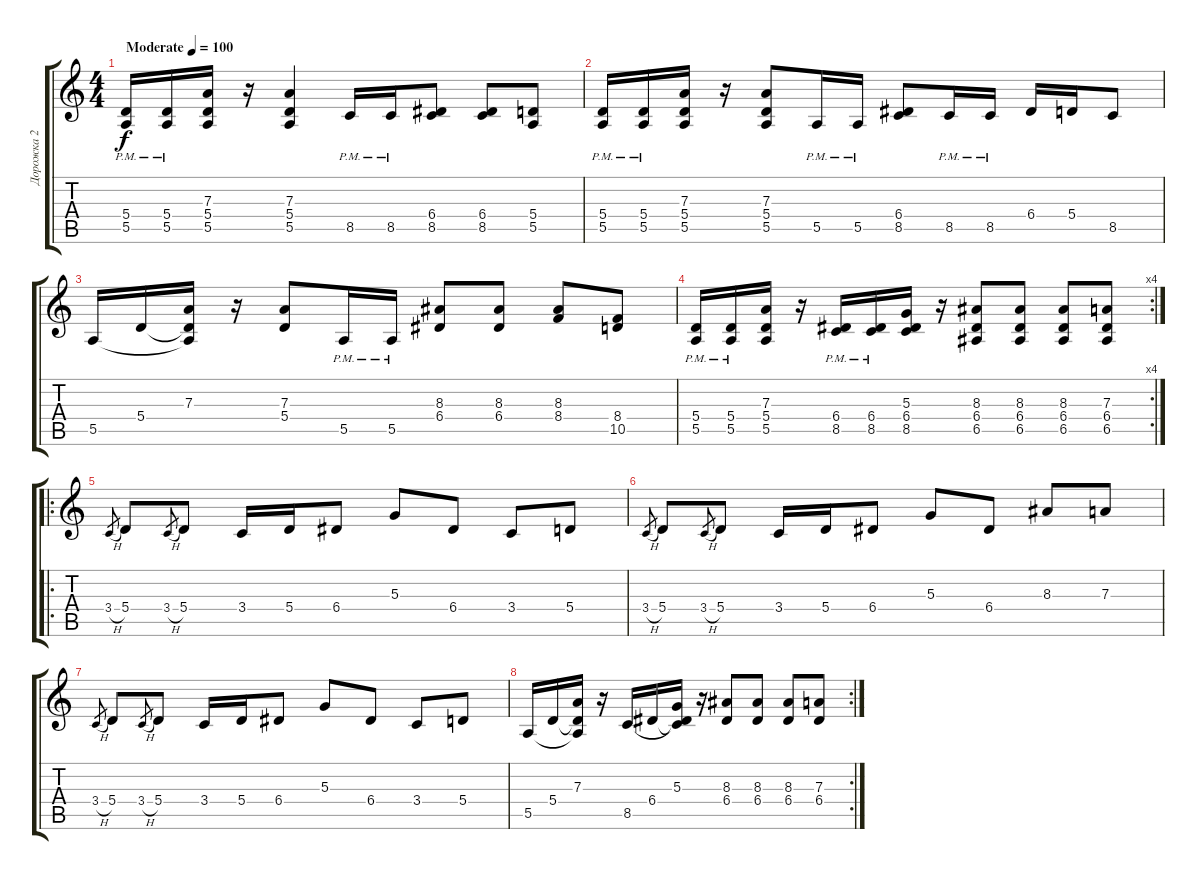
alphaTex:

\track ("Дорожка 2" "Дорожка 2") {instrument overdrivenguitar}
\staff {score tabs}
\tuning (B3 Gb3 D3 A2 E2 B1) {hide}
\ts (4 4)
\tempo (100 "Moderate")
\clef g2
\ks c
(5.4{pm} 5.5{pm}).16{dy f instrument overdrivenguitar} (5.4{pm} 5.5{pm}).16 (7.3 5.4 5.5).16 r.16 (7.3 5.4 5.5).4 8.5{pm}.16 8.5{pm}.16 (6.4 8.5).8 (6.4 8.5).8 (5.4 5.5).8 |
(5.4{pm} 5.5{pm}).16 (5.4{pm} 5.5{pm}).16 (7.3 5.4 5.5).16 r.16 (7.3 5.4 5.5).8 5.5{pm}.16 5.5{pm}.16 (6.4 8.5).8 8.5{pm}.16 8.5{pm}.16 6.4.16 5.4.16 8.5.8 |
5.5.16 5.4.16 (7.3 5.4{t} 5.5{t}).16 r.16 (7.3 5.4).8 5.5{pm}.16 5.5{pm}.16 (8.3 6.4).8 (8.3 6.4).8 (8.3 8.4).8 (8.4 10.5).8 |
\rc 4
(5.4{pm} 5.5{pm}).16 (5.4{pm} 5.5{pm}).16 (7.3 5.4 5.5).16 r.16 (6.4{pm} 8.5{pm}).16 (6.4{pm} 8.5{pm}).16 (5.3 6.4 8.5).16 r.16 (8.3 6.4 6.5).8 (8.3 6.4 6.5).8 (8.3 6.4 6.5).8 (7.3 6.4 6.5).8 |
\ro
3.4{h}.8{gr} 5.4.8 3.4{h}.8{gr} 5.4.8 3.4.16 5.4.16 6.4.8 5.3.8 6.4.8 3.4.8 5.4.8 |
3.4{h}.8{gr} 5.4.8 3.4{h}.8{gr} 5.4.8 3.4.16 5.4.16 6.4.8 5.3.8 6.4.8 8.3.8 7.3.8 |
3.4{h}.8{gr} 5.4.8 3.4{h}.8{gr} 5.4.8 3.4.16 5.4.16 6.4.8 5.3.8 6.4.8 3.4.8 5.4.8 |
\rc 2
5.5.16 5.4.16 (7.3 5.4{t} 5.5{t}).16 r.16 8.5.16 6.4.16 (5.3 6.4{t} 8.5{t}).16 r.16 (8.3 6.4).8 (8.3 6.4).8 (8.3 6.4).8 (7.3 6.4).8
